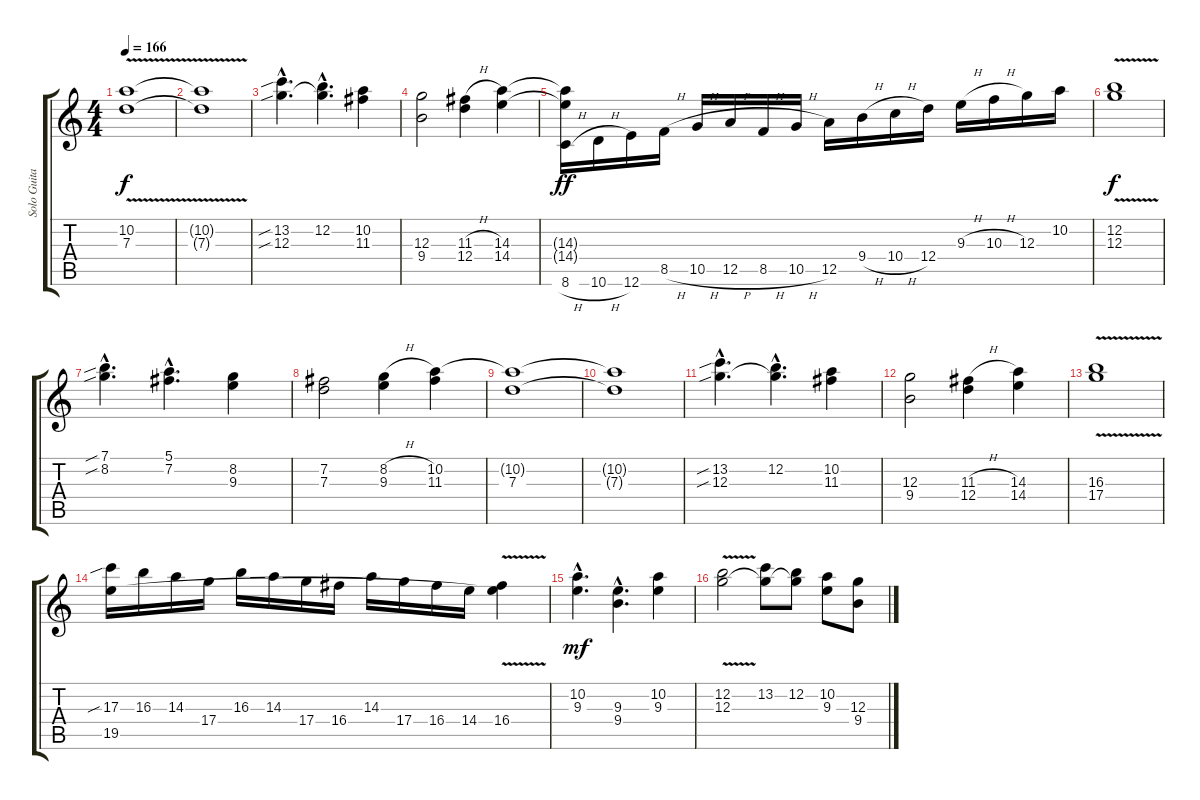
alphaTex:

\track ("Solo Guitar" "Solo Guita") {instrument overdrivenguitar}
\staff {score tabs}
\tuning (E4 B3 G3 D3 A2 E2) {hide}
\ts (4 4)
\tempo 166
\clef g2
\ks c
(10.2{t} 7.3{v}).1{dy f} |
(10.2{t} 7.3{t}).1 |
(13.2{sib hac} 12.3{sib hac}).4{d} (12.2{hac} 12.3{hac t}).4{d} (10.2 11.3).4 |
(12.3 9.4).2 (11.3{h} 12.4).4 (14.3 14.4).4 |
(14.3{t} 14.4{t} 8.6{h}).16{dy ff} 10.6{h}.16 12.6.16 8.5{h}.16 10.5{h}.16 12.5{h}.16 8.5{h}.16 10.5{h}.16 12.5.16 9.4{h}.16 10.4{h}.16 12.4.16 9.3{h}.16 10.3{h}.16 12.3.16 10.2.16 |
(12.2{v} 12.3).1{dy f} |
(7.1{sib hac} 8.2{sib hac}).4{d} (5.1{hac} 7.2{hac}).4{d} (8.2 9.3).4 |
(7.2 7.3).2 (8.2{h} 9.3).4 (10.2 11.3).4 |
(10.2{t} 7.3).1 |
(10.2{t} 7.3{t}).1 |
(13.2{sib hac} 12.3{sib hac}).4{d} (12.2{hac} 12.3{hac t}).4{d} (10.2 11.3).4 |
(12.3 9.4).2 (11.3{h} 12.4).4 (14.3 14.4).4 |
(16.3{v} 17.4).1 |
(17.3{sib} 19.5).16 16.3.16 14.3.16 17.4.16 16.3.16 14.3.16 17.4.16 16.4.16 14.3.16 17.4.16 16.4.16 14.4.16 (16.4{v} 19.5{t}).4 |
(10.2{hac} 9.3{hac}).4{d dy mf} (9.3{hac} 9.4{hac}).4{d} (10.2 9.3).4 |
(12.2{v} 12.3).2 (13.2 12.3{t}).8 (12.2 12.3{t}).8 (10.2 9.3).8 (12.3 9.4).8
